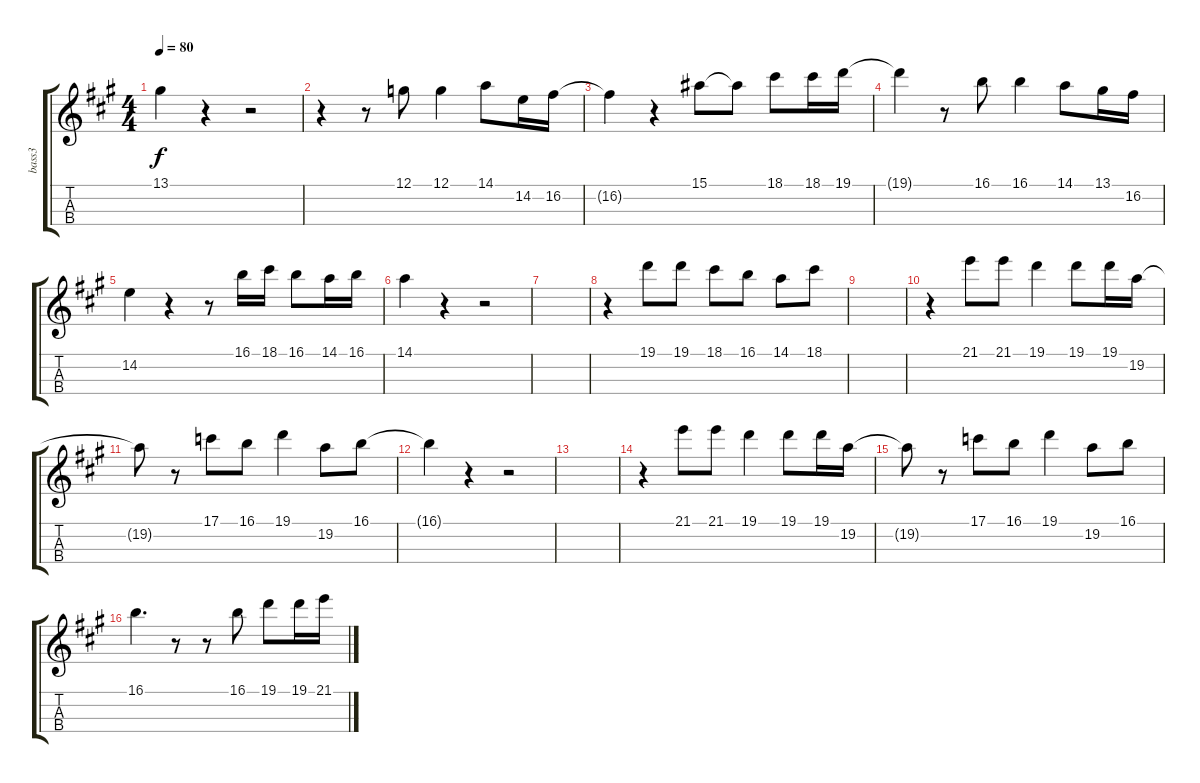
\track ("bass3" "bass3") {instrument electricbassfinger}
\staff {score tabs}
\tuning (G3 D3 A2 E2) {hide}
\ts (4 4)
\tempo 80
\clef g2
\ks a
13.1{t}.4{dy f} r.4 r.2 |
r.4 r.8 12.1.8 12.1.4 14.1.8 14.2.16 16.2.16 |
16.2{t}.4 r.4 15.1.8 15.1{t}.8 18.1.8 18.1.16 19.1.16 |
19.1{t}.4 r.8 16.1.8 16.1.4 14.1.8 13.1.16 16.2.16 |
14.2.4 r.4 r.8 16.1.16 18.1.16 16.1.8 14.1.16 16.1.16 |
14.1.4 r.4 r.2 |
|
r.4 19.1.8 19.1.8 18.1.8 16.1.8 14.1.8 18.1.8 |
|
r.4 21.1.8 21.1.8 19.1.4 19.1.8 19.1.16 19.2.16 |
19.2{t}.8 r.8 17.1.8 16.1.8 19.1.4 19.2.8 16.1.8 |
16.1{t}.4 r.4 r.2 |
|
r.4 21.1.8 21.1.8 19.1.4 19.1.8 19.1.16 19.2.16 |
19.2{t}.8 r.8 17.1.8 16.1.8 19.1.4 19.2.8 16.1.8 |
16.1.4{d} r.8 r.8 16.1.8 19.1.8 19.1.16 21.1.16
